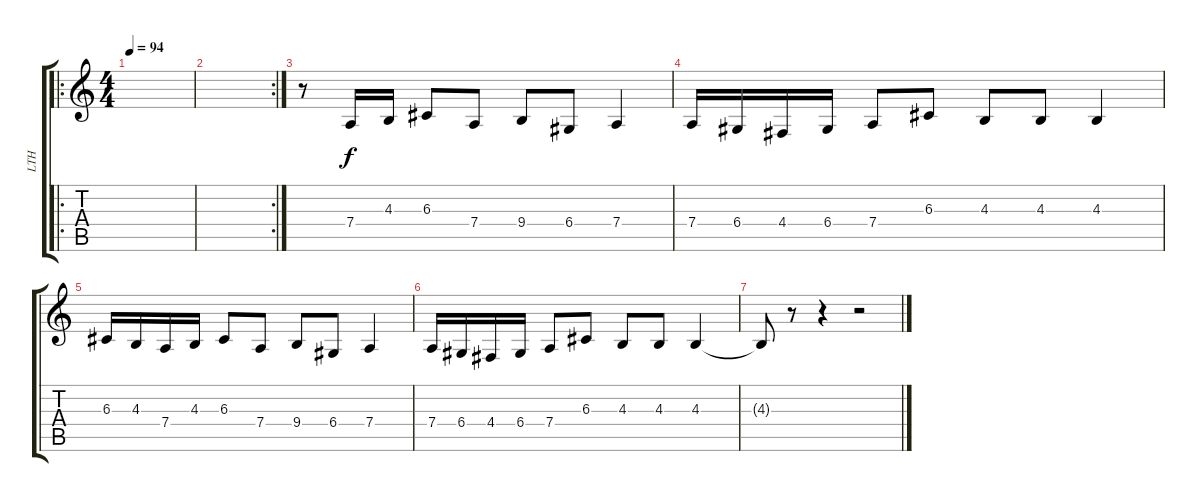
\track ("LTH" "LTH") {instrument lead2sawtooth}
\staff {score tabs}
\tuning (E4 B3 G3 D3 A2 E2) {hide}
\ro
\ts (4 4)
\tempo 94
\clef g2
\ks c
|
\rc 2
|
r.8 7.4.16 4.3.16 6.3.8 7.4.8 9.4.8 6.4.8 7.4.4 |
7.4.16 6.4.16 4.4.16 6.4.16 7.4.8 6.3.8 4.3.8 4.3.8 4.3.4 |
6.3.16 4.3.16 7.4.16 4.3.16 6.3.8 7.4.8 9.4.8 6.4.8 7.4.4 |
7.4.16 6.4.16 4.4.16 6.4.16 7.4.8 6.3.8 4.3.8 4.3.8 4.3.4 |
4.3{t}.8 r.8 r.4 r.2
